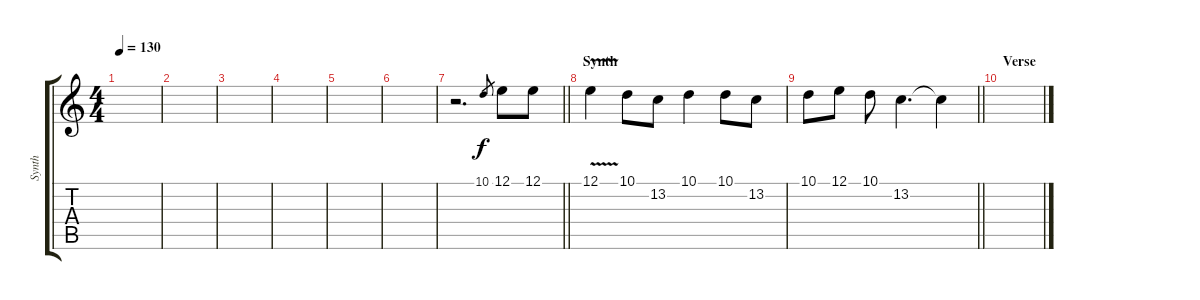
\track ("Synth" "Synth") {instrument lead1square}
\staff {score tabs}
\tuning (E4 B3 G3 D3 A2 E2) {hide}
\ts (4 4)
\tempo 130
\clef g2
\ks c
|
|
|
|
|
|
\barLineRight lightlight
r.2{d volume 16 instrument lead1square} 10.1.8{gr} 12.1.8 12.1.8 |
\section ("" "Synth")
12.1{v}.4 10.1.8 13.2.8 10.1.4 10.1.8 13.2.8 |
\barLineRight lightlight
10.1.8 12.1.8 10.1.8 13.2.4{d} 13.2{t}.4 |
\section ("" "Verse")
